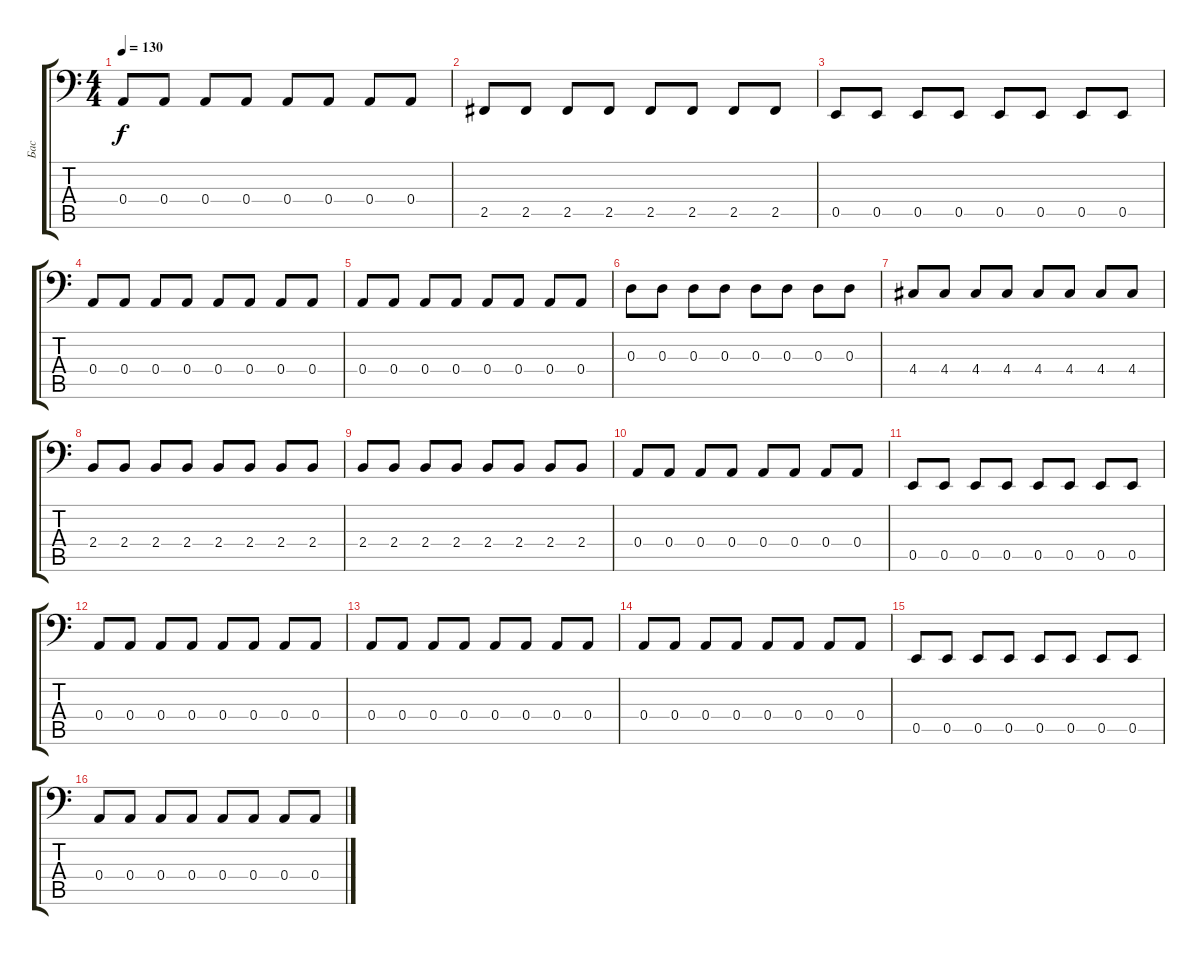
\track ("Бас" "Бас") {instrument electricbassfinger}
\staff {score tabs}
\tuning (C3 G2 D2 A1 E1 B0) {hide}
\ts (4 4)
\tempo 130
\clef f4
\ks c
0.4.8{dy f} 0.4.8 0.4.8 0.4.8 0.4.8 0.4.8 0.4.8 0.4.8 |
2.5.8 2.5.8 2.5.8 2.5.8 2.5.8 2.5.8 2.5.8 2.5.8 |
0.5.8 0.5.8 0.5.8 0.5.8 0.5.8 0.5.8 0.5.8 0.5.8 |
0.4.8 0.4.8 0.4.8 0.4.8 0.4.8 0.4.8 0.4.8 0.4.8 |
0.4.8 0.4.8 0.4.8 0.4.8 0.4.8 0.4.8 0.4.8 0.4.8 |
0.3.8 0.3.8 0.3.8 0.3.8 0.3.8 0.3.8 0.3.8 0.3.8 |
4.4.8 4.4.8 4.4.8 4.4.8 4.4.8 4.4.8 4.4.8 4.4.8 |
2.4.8 2.4.8 2.4.8 2.4.8 2.4.8 2.4.8 2.4.8 2.4.8 |
2.4.8 2.4.8 2.4.8 2.4.8 2.4.8 2.4.8 2.4.8 2.4.8 |
0.4.8 0.4.8 0.4.8 0.4.8 0.4.8 0.4.8 0.4.8 0.4.8 |
0.5.8 0.5.8 0.5.8 0.5.8 0.5.8 0.5.8 0.5.8 0.5.8 |
0.4.8 0.4.8 0.4.8 0.4.8 0.4.8 0.4.8 0.4.8 0.4.8 |
0.4.8 0.4.8 0.4.8 0.4.8 0.4.8 0.4.8 0.4.8 0.4.8 |
0.4.8 0.4.8 0.4.8 0.4.8 0.4.8 0.4.8 0.4.8 0.4.8 |
0.5.8 0.5.8 0.5.8 0.5.8 0.5.8 0.5.8 0.5.8 0.5.8 |
0.4.8 0.4.8 0.4.8 0.4.8 0.4.8 0.4.8 0.4.8 0.4.8
